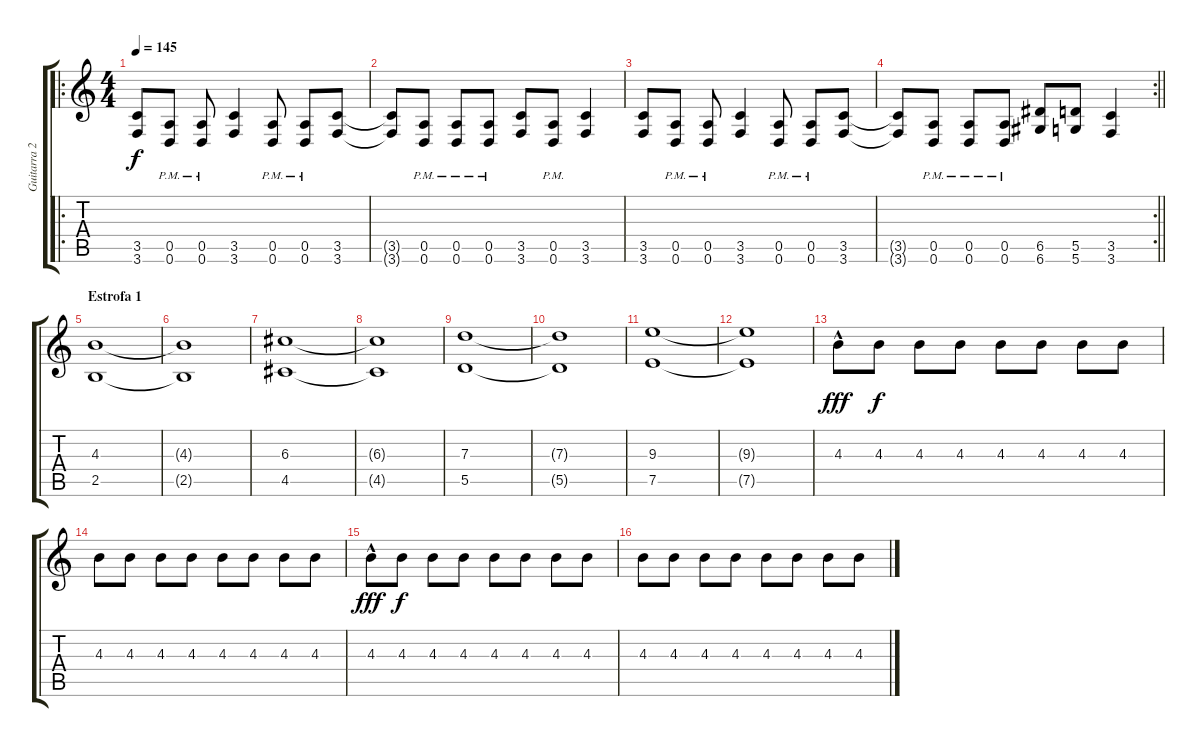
\track ("Guitarra 2" "Guitarra 2") {instrument distortionguitar}
\staff {score tabs}
\tuning (E4 B3 G3 D3 A2 D2) {hide}
\ro
\ts (4 4)
\tempo 145
\clef g2
\ks c
(3.5 3.6).8{dy f} (0.5{pm} 0.6{pm}).8 (0.5{pm} 0.6{pm}).8 (3.5 3.6).4 (0.5{pm} 0.6{pm}).8 (0.5{pm} 0.6{pm}).8 (3.5 3.6).8 |
(3.5{t} 3.6{t}).8 (0.5{pm} 0.6{pm}).8 (0.5{pm} 0.6{pm}).8 (0.5{pm} 0.6{pm}).8 (3.5 3.6).8 (0.5{pm} 0.6{pm}).8 (3.5 3.6).4 |
(3.5 3.6).8 (0.5{pm} 0.6{pm}).8 (0.5{pm} 0.6{pm}).8 (3.5 3.6).4 (0.5{pm} 0.6{pm}).8 (0.5{pm} 0.6{pm}).8 (3.5 3.6).8 |
\rc 2
\barLineRight lightlight
(3.5{t} 3.6{t}).8 (0.5{pm} 0.6{pm}).8 (0.5{pm} 0.6{pm}).8 (0.5{pm} 0.6{pm}).8 (6.5 6.6).8 (5.5 5.6).8 (3.5 3.6).4 |
\section ("" "Estrofa 1")
(4.3 2.5).1 |
(4.3{t} 2.5{t}).1 |
(6.3 4.5).1 |
(6.3{t} 4.5{t}).1 |
(7.3 5.5).1 |
(7.3{t} 5.5{t}).1 |
(9.3 7.5).1 |
(9.3{t} 7.5{t}).1 |
4.3{hac}.8{dy fff volume 8} 4.3.8{dy f} 4.3.8 4.3.8 4.3.8 4.3.8 4.3.8 4.3.8 |
4.3.8 4.3.8 4.3.8 4.3.8 4.3.8 4.3.8 4.3.8 4.3.8 |
4.3{hac}.8{dy fff} 4.3.8{dy f} 4.3.8 4.3.8 4.3.8 4.3.8 4.3.8 4.3.8 |
4.3.8 4.3.8 4.3.8 4.3.8 4.3.8 4.3.8 4.3.8 4.3.8
